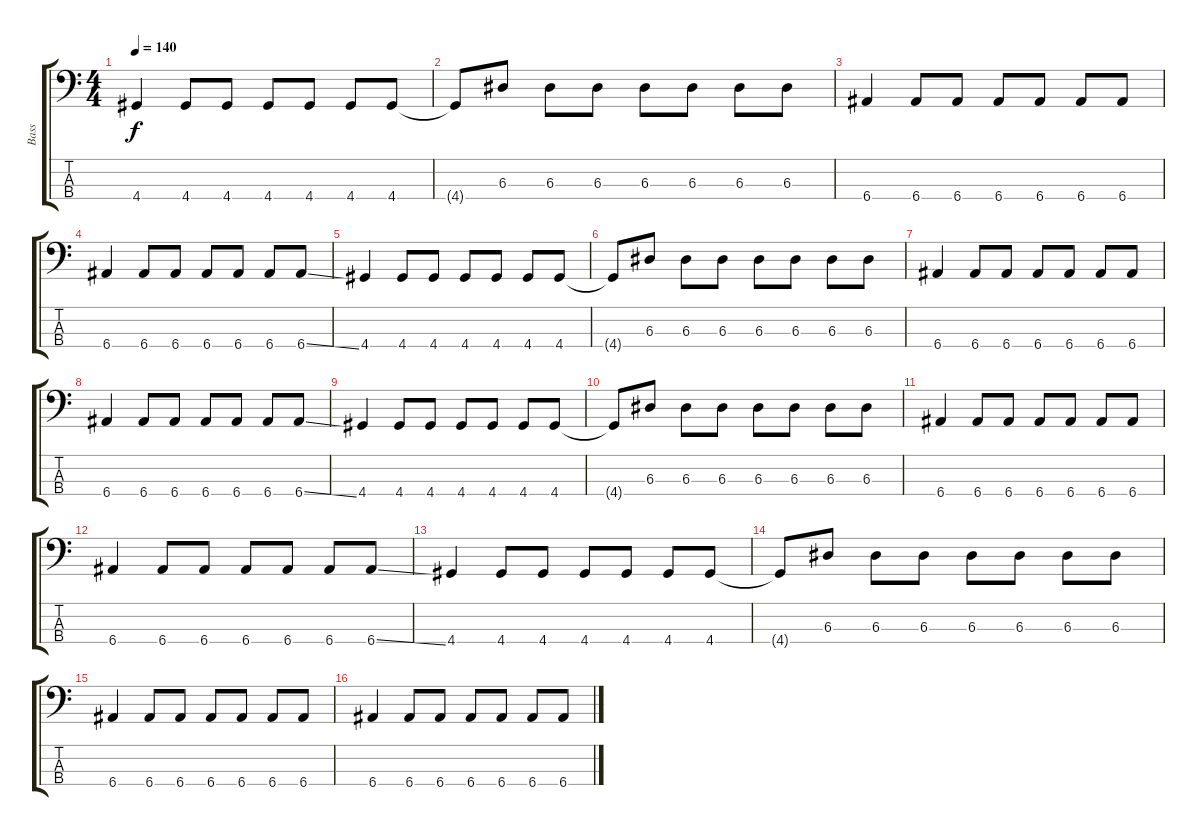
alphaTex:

\track ("Bass" "Bass") {instrument electricbassfinger}
\staff {score tabs}
\tuning (G2 D2 A1 E1) {hide}
\ts (4 4)
\tempo 140
\clef f4
\ks c
4.4.4{dy f} 4.4.8 4.4.8 4.4.8 4.4.8 4.4.8 4.4.8 |
4.4{t}.8 6.3.8 6.3.8 6.3.8 6.3.8 6.3.8 6.3.8 6.3.8 |
6.4.4 6.4.8 6.4.8 6.4.8 6.4.8 6.4.8 6.4.8 |
6.4.4 6.4.8 6.4.8 6.4.8 6.4.8 6.4.8 6.4{ss}.8 |
4.4.4 4.4.8 4.4.8 4.4.8 4.4.8 4.4.8 4.4.8 |
4.4{t}.8 6.3.8 6.3.8 6.3.8 6.3.8 6.3.8 6.3.8 6.3.8 |
6.4.4 6.4.8 6.4.8 6.4.8 6.4.8 6.4.8 6.4.8 |
6.4.4 6.4.8 6.4.8 6.4.8 6.4.8 6.4.8 6.4{ss}.8 |
4.4.4 4.4.8 4.4.8 4.4.8 4.4.8 4.4.8 4.4.8 |
4.4{t}.8 6.3.8 6.3.8 6.3.8 6.3.8 6.3.8 6.3.8 6.3.8 |
6.4.4 6.4.8 6.4.8 6.4.8 6.4.8 6.4.8 6.4.8 |
6.4.4 6.4.8 6.4.8 6.4.8 6.4.8 6.4.8 6.4{ss}.8 |
4.4.4 4.4.8 4.4.8 4.4.8 4.4.8 4.4.8 4.4.8 |
4.4{t}.8 6.3.8 6.3.8 6.3.8 6.3.8 6.3.8 6.3.8 6.3.8 |
6.4.4 6.4.8 6.4.8 6.4.8 6.4.8 6.4.8 6.4.8 |
6.4.4 6.4.8 6.4.8 6.4.8 6.4.8 6.4.8 6.4{ss}.8
